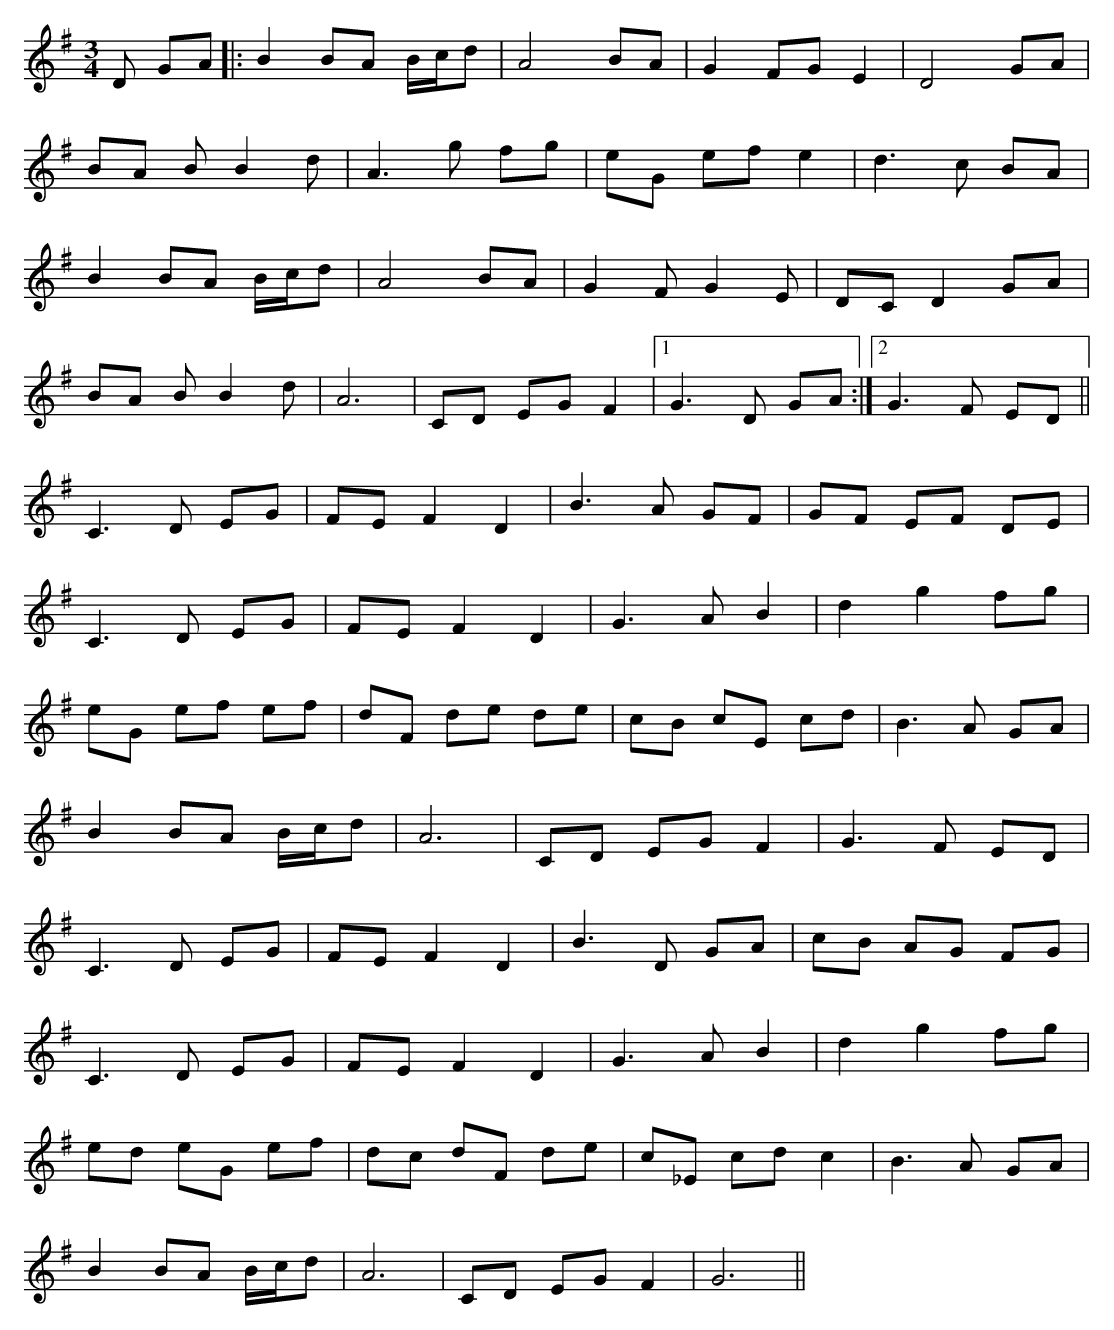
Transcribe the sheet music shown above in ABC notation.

X:1
M:3/4
K:G
D GA|:B2 BA B/c/d|A4 BA|G2 FG E2|D4 GA|
BA B B2 d|A3 g fg|eG ef e2|d3 c BA|
B2 BA B/c/d|A4 BA|G2 F G2 E|DC D2 GA|
BA B B2 d|A6|CD EG F2|1 G3 D GA:|2 G3 F ED||
C3 D EG|FE F2 D2|B3 A GF|GF EF DE|
C3 D EG|FE F2 D2|G3 A B2|d2 g2 fg|
eG ef ef|dF de de|cB cE cd|B3 A GA|
B2 BA B/c/d|A6|CD EG F2|G3 F ED|
C3 D EG|FE F2 D2|B3 D GA|cB AG FG|
C3 D EG|FE F2 D2|G3 A B2|d2 g2 fg|
ed eG ef|dc dF de|c_E cd c2|B3 A GA|
B2 BA B/c/d|A6|CD EG F2|G6||
